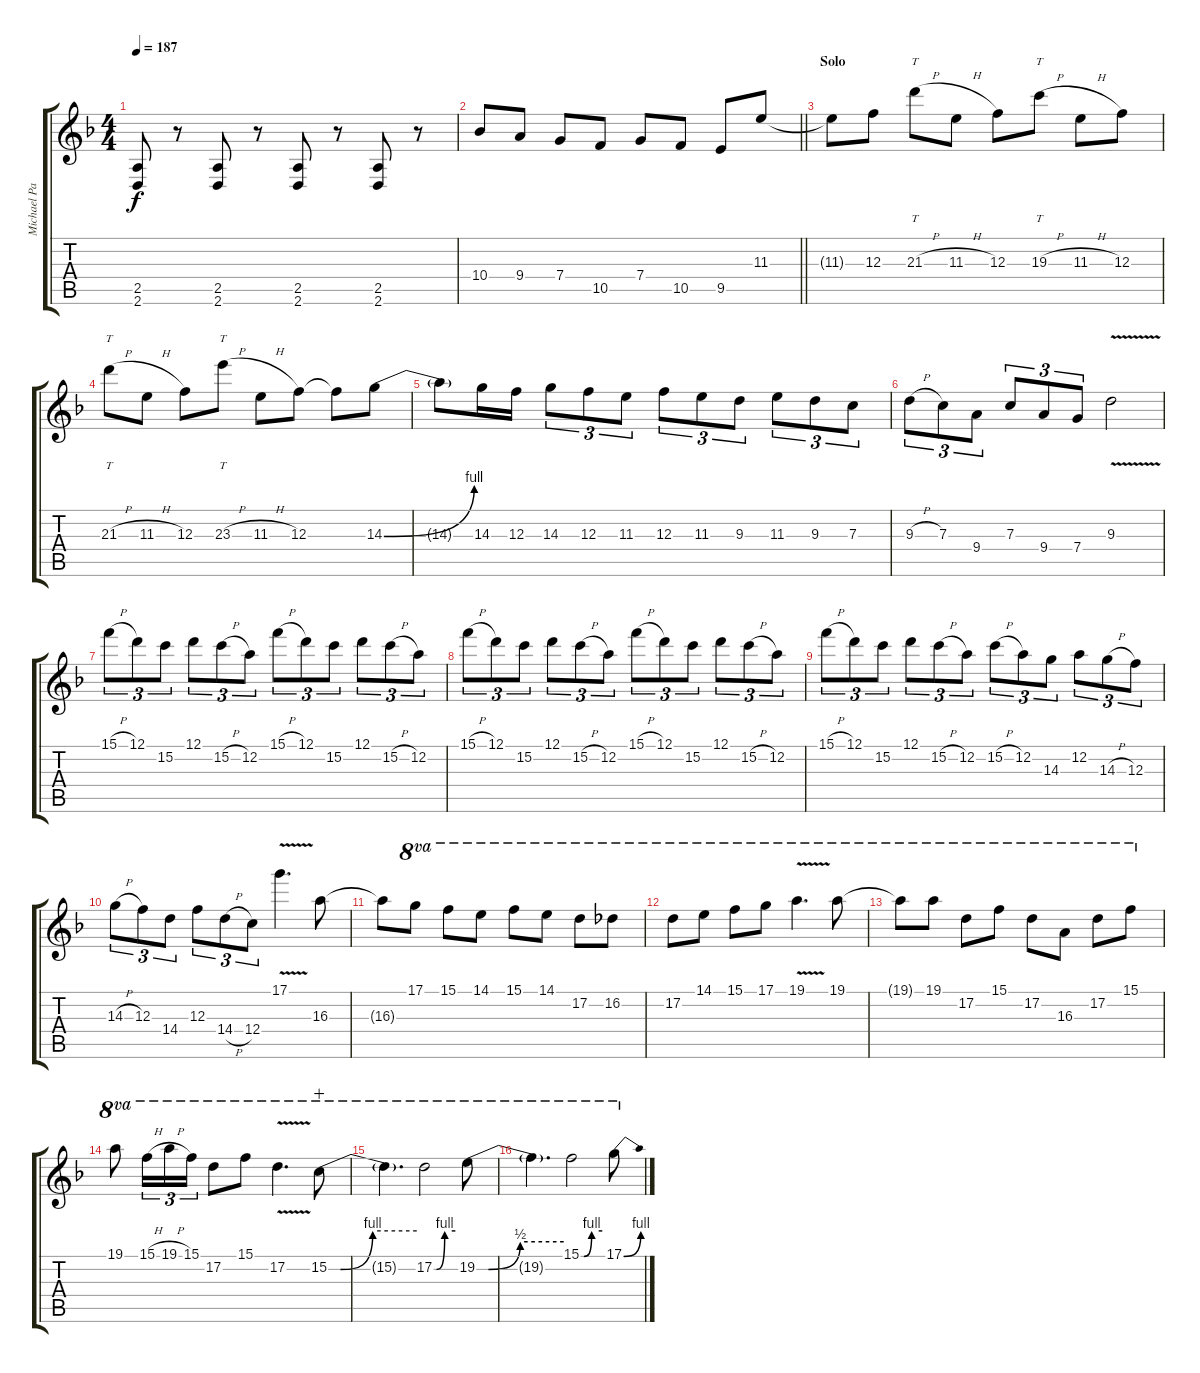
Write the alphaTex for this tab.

\track ("Michael Padget" "Michael Pa") {instrument distortionguitar}
\staff {score tabs}
\tuning (D4 A3 F3 C3 G2 C2) {hide}
\ts (4 4)
\tempo 187
\clef g2
\ks f
(2.5 2.6).8{dy f} r.8 (2.5 2.6).8 r.8 (2.5 2.6).8 r.8 (2.5 2.6).8 r.8 |
\barLineRight lightlight
10.4.8 9.4.8 7.4.8 10.5.8 7.4.8 10.5.8 9.5.8 11.3.8 |
\section ("" "Solo")
11.3{t}.8 12.3.8 21.3{h}.8{tt} 11.3{h}.8 12.3.8 19.3{h}.8{tt} 11.3{h}.8 12.3.8 |
21.3{h}.8{tt} 11.3{h}.8 12.3.8 23.3{h}.8{tt} 11.3{h}.8 12.3.8 12.3{t}.8 14.3{be (bend 0 0 60 4)}.8 |
14.3{t}.8 14.3.16 12.3.16 14.3.8{tu (3 2)} 12.3.8{tu (3 2)} 11.3.8{tu (3 2)} 12.3.8{tu (3 2)} 11.3.8{tu (3 2)} 9.3.8{tu (3 2)} 11.3.8{tu (3 2)} 9.3.8{tu (3 2)} 7.3.8{tu (3 2)} |
9.3{h}.8{tu (3 2)} 7.3.8{tu (3 2)} 9.4.8{tu (3 2)} 7.3.8{tu (3 2)} 9.4.8{tu (3 2)} 7.4.8{tu (3 2)} 9.3{v}.2 |
15.1{h}.8{tu (3 2)} 12.1.8{tu (3 2)} 15.2.8{tu (3 2)} 12.1.8{tu (3 2)} 15.2{h}.8{tu (3 2)} 12.2.8{tu (3 2)} 15.1{h}.8{tu (3 2)} 12.1.8{tu (3 2)} 15.2.8{tu (3 2)} 12.1.8{tu (3 2)} 15.2{h}.8{tu (3 2)} 12.2.8{tu (3 2)} |
15.1{h}.8{tu (3 2)} 12.1.8{tu (3 2)} 15.2.8{tu (3 2)} 12.1.8{tu (3 2)} 15.2{h}.8{tu (3 2)} 12.2.8{tu (3 2)} 15.1{h}.8{tu (3 2)} 12.1.8{tu (3 2)} 15.2.8{tu (3 2)} 12.1.8{tu (3 2)} 15.2{h}.8{tu (3 2)} 12.2.8{tu (3 2)} |
15.1{h}.8{tu (3 2)} 12.1.8{tu (3 2)} 15.2.8{tu (3 2)} 12.1.8{tu (3 2)} 15.2{h}.8{tu (3 2)} 12.2.8{tu (3 2)} 15.2{h}.8{tu (3 2)} 12.2.8{tu (3 2)} 14.3.8{tu (3 2)} 12.2.8{tu (3 2)} 14.3{h}.8{tu (3 2)} 12.3.8{tu (3 2)} |
14.3{h}.8{tu (3 2)} 12.3.8{tu (3 2)} 14.4.8{tu (3 2)} 12.3.8{tu (3 2)} 14.4{h}.8{tu (3 2)} 12.4.8{tu (3 2)} 17.1{v}.4{d} 16.3.8 |
16.3{t}.8 17.1.8{ot 8va} 15.1.8{ot 8va} 14.1.8{ot 8va} 15.1.8{ot 8va} 14.1.8{ot 8va} 17.2.8{ot 8va} 16.2.8{ot 8va} |
17.2.8{ot 8va} 14.1.8{ot 8va} 15.1.8{ot 8va} 17.1.8{ot 8va} 19.1{v}.4{d ot 8va} 19.1.8{ot 8va} |
19.1{t}.8{ot 8va} 19.1.8{ot 8va} 17.2.8{ot 8va} 15.1.8{ot 8va} 17.2.8{ot 8va} 16.3.8{ot 8va} 17.2.8{ot 8va} 15.1.8{ot 8va} |
19.1.8{ot 8va} 15.1{h}.16{tu (3 2) ot 8va} 19.1{h}.16{tu (3 2) ot 8va} 15.1.16{tu (3 2) ot 8va} 17.2.8{ot 8va} 15.1.8{ot 8va} 17.2{v}.4{d ot 8va} 15.2{be (custom 0 0 8 0 30 4 60 4)}.8{ot 8va wahc} |
15.2{t}.4{d ot 8va} 17.2{be (custom 0 0 7 0 30 4 60 4)}.2{ot 8va} 19.2{be (custom 0 0 8 0 30 2 60 2)}.8{ot 8va} |
19.2{t}.4{d ot 8va} 15.1{be (custom 0 0 8 0 30 4 60 4)}.2{ot 8va} 17.1{be (bend 0 0 60 4)}.8{ot 8va}
